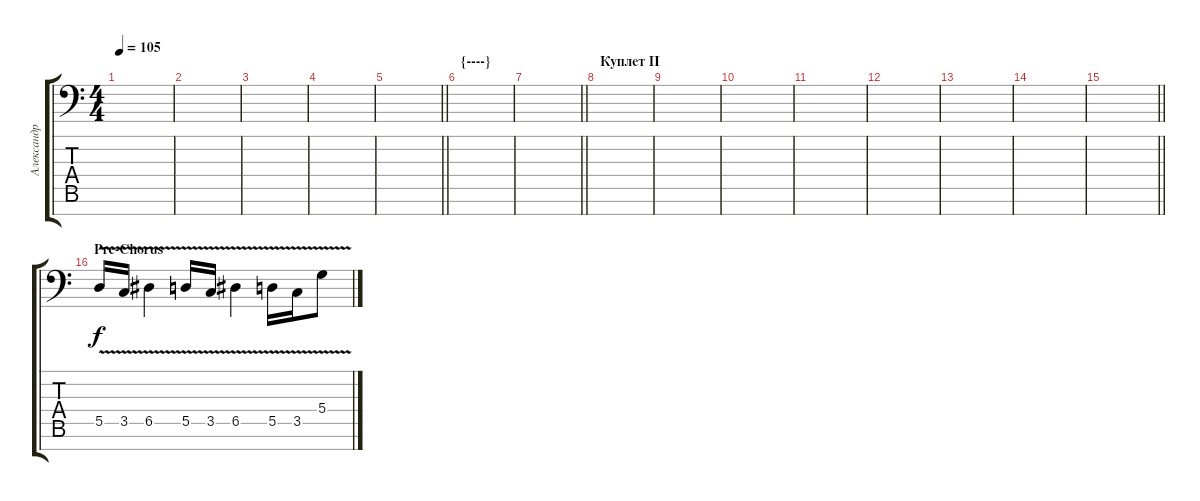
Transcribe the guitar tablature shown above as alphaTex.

\track ("Александр \"Wish\" Андрюхин" "Александр ") {instrument harpsichord}
\staff {score tabs}
\tuning (E4 B3 G3 D3 A2 E2 C-1) {hide}
\ts (4 4)
\tempo 105
\clef f4
\ks c
|
|
|
|
\barLineRight lightlight
|
\section ("" "{----}")
|
\barLineRight lightlight
|
\section ("" "Куплет II")
|
|
|
|
|
|
|
\barLineRight lightlight
|
\section ("" "Pre-Chorus")
5.5{v}.16{instrument fx4atmosphere} 3.5{v}.16 6.5{v}.4 5.5{v}.16 3.5{v}.16 6.5{v}.4 5.5{v}.16 3.5{v}.16 5.4{v}.8
